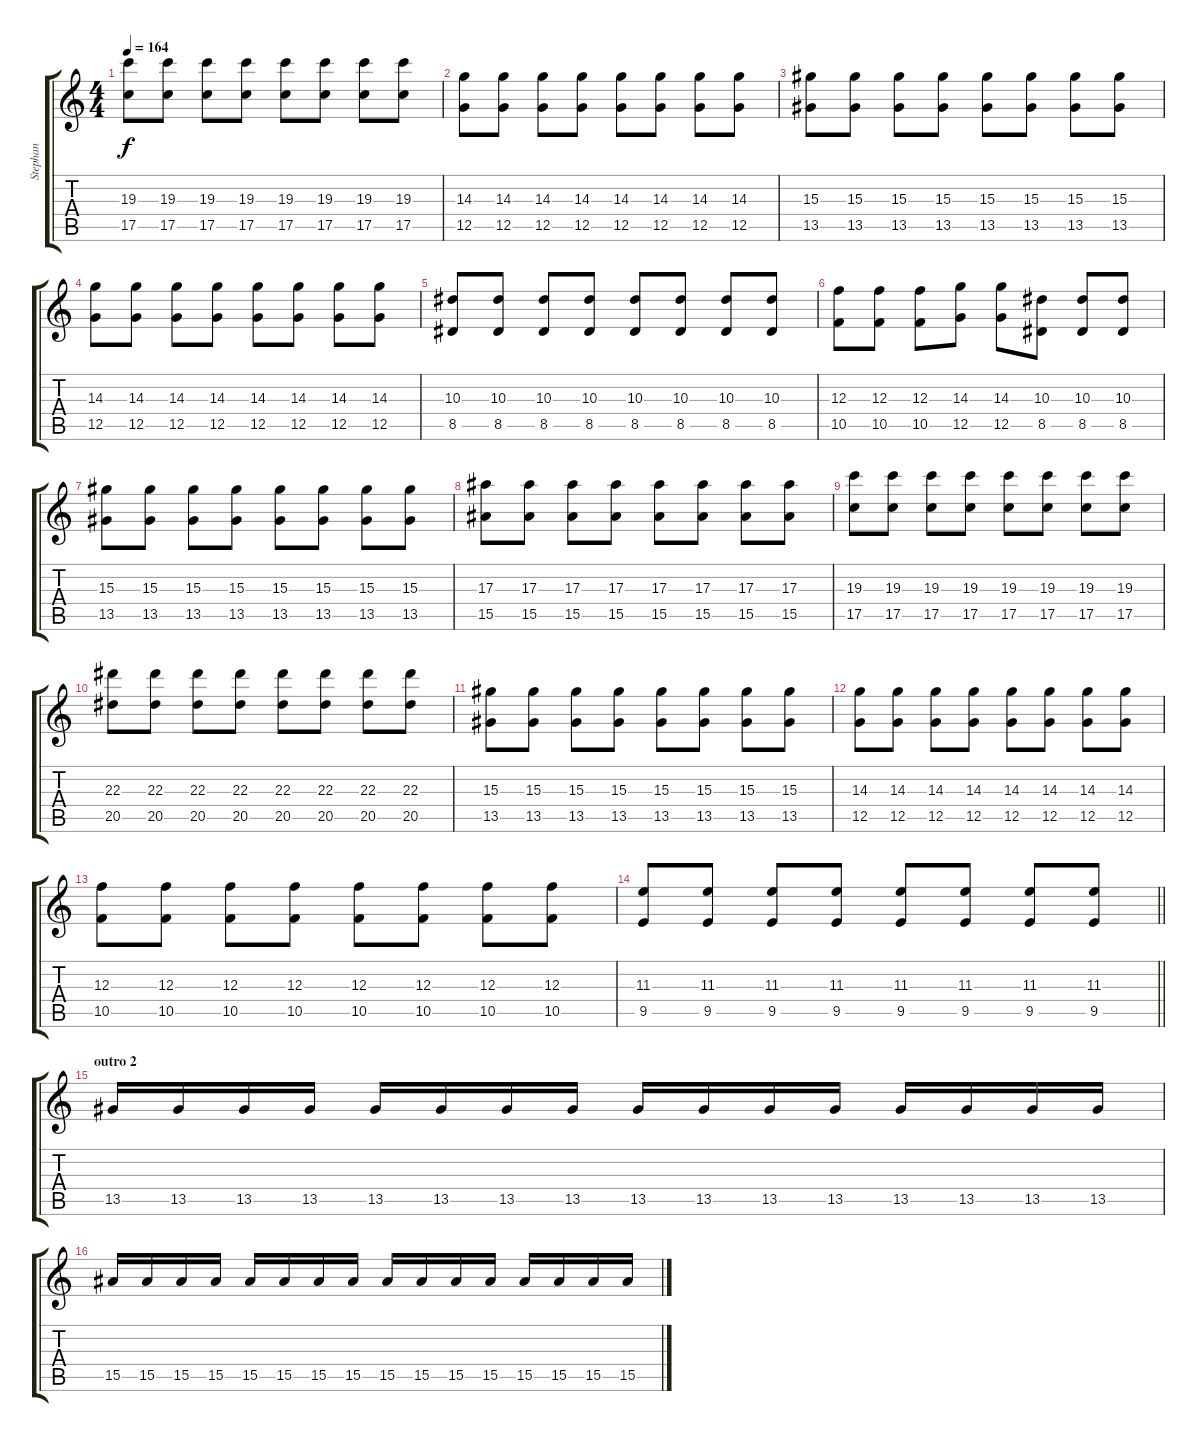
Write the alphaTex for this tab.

\track ("Stephan" "Stephan") {instrument distortionguitar}
\staff {score tabs}
\tuning (D4 A3 F3 C3 G2 C2) {hide}
\ts (4 4)
\tempo 164
\clef g2
\ks c
(19.3 17.5).8{dy f} (19.3 17.5).8 (19.3 17.5).8 (19.3 17.5).8 (19.3 17.5).8 (19.3 17.5).8 (19.3 17.5).8 (19.3 17.5).8 |
(14.3 12.5).8 (14.3 12.5).8 (14.3 12.5).8 (14.3 12.5).8 (14.3 12.5).8 (14.3 12.5).8 (14.3 12.5).8 (14.3 12.5).8 |
(15.3 13.5).8 (15.3 13.5).8 (15.3 13.5).8 (15.3 13.5).8 (15.3 13.5).8 (15.3 13.5).8 (15.3 13.5).8 (15.3 13.5).8 |
(14.3 12.5).8 (14.3 12.5).8 (14.3 12.5).8 (14.3 12.5).8 (14.3 12.5).8 (14.3 12.5).8 (14.3 12.5).8 (14.3 12.5).8 |
(10.3 8.5).8 (10.3 8.5).8 (10.3 8.5).8 (10.3 8.5).8 (10.3 8.5).8 (10.3 8.5).8 (10.3 8.5).8 (10.3 8.5).8 |
(12.3 10.5).8 (12.3 10.5).8 (12.3 10.5).8 (14.3 12.5).8 (14.3 12.5).8 (10.3 8.5).8 (10.3 8.5).8 (10.3 8.5).8 |
(15.3 13.5).8 (15.3 13.5).8 (15.3 13.5).8 (15.3 13.5).8 (15.3 13.5).8 (15.3 13.5).8 (15.3 13.5).8 (15.3 13.5).8 |
(17.3 15.5).8 (17.3 15.5).8 (17.3 15.5).8 (17.3 15.5).8 (17.3 15.5).8 (17.3 15.5).8 (17.3 15.5).8 (17.3 15.5).8 |
(19.3 17.5).8 (19.3 17.5).8 (19.3 17.5).8 (19.3 17.5).8 (19.3 17.5).8 (19.3 17.5).8 (19.3 17.5).8 (19.3 17.5).8 |
(22.3 20.5).8 (22.3 20.5).8 (22.3 20.5).8 (22.3 20.5).8 (22.3 20.5).8 (22.3 20.5).8 (22.3 20.5).8 (22.3 20.5).8 |
(15.3 13.5).8 (15.3 13.5).8 (15.3 13.5).8 (15.3 13.5).8 (15.3 13.5).8 (15.3 13.5).8 (15.3 13.5).8 (15.3 13.5).8 |
(14.3 12.5).8 (14.3 12.5).8 (14.3 12.5).8 (14.3 12.5).8 (14.3 12.5).8 (14.3 12.5).8 (14.3 12.5).8 (14.3 12.5).8 |
(12.3 10.5).8 (12.3 10.5).8 (12.3 10.5).8 (12.3 10.5).8 (12.3 10.5).8 (12.3 10.5).8 (12.3 10.5).8 (12.3 10.5).8 |
\barLineRight lightlight
(11.3 9.5).8 (11.3 9.5).8 (11.3 9.5).8 (11.3 9.5).8 (11.3 9.5).8 (11.3 9.5).8 (11.3 9.5).8 (11.3 9.5).8 |
\section ("" "outro 2")
13.5.16 13.5.16 13.5.16 13.5.16 13.5.16 13.5.16 13.5.16 13.5.16 13.5.16 13.5.16 13.5.16 13.5.16 13.5.16 13.5.16 13.5.16 13.5.16 |
15.5.16 15.5.16 15.5.16 15.5.16 15.5.16 15.5.16 15.5.16 15.5.16 15.5.16 15.5.16 15.5.16 15.5.16 15.5.16 15.5.16 15.5.16 15.5.16
